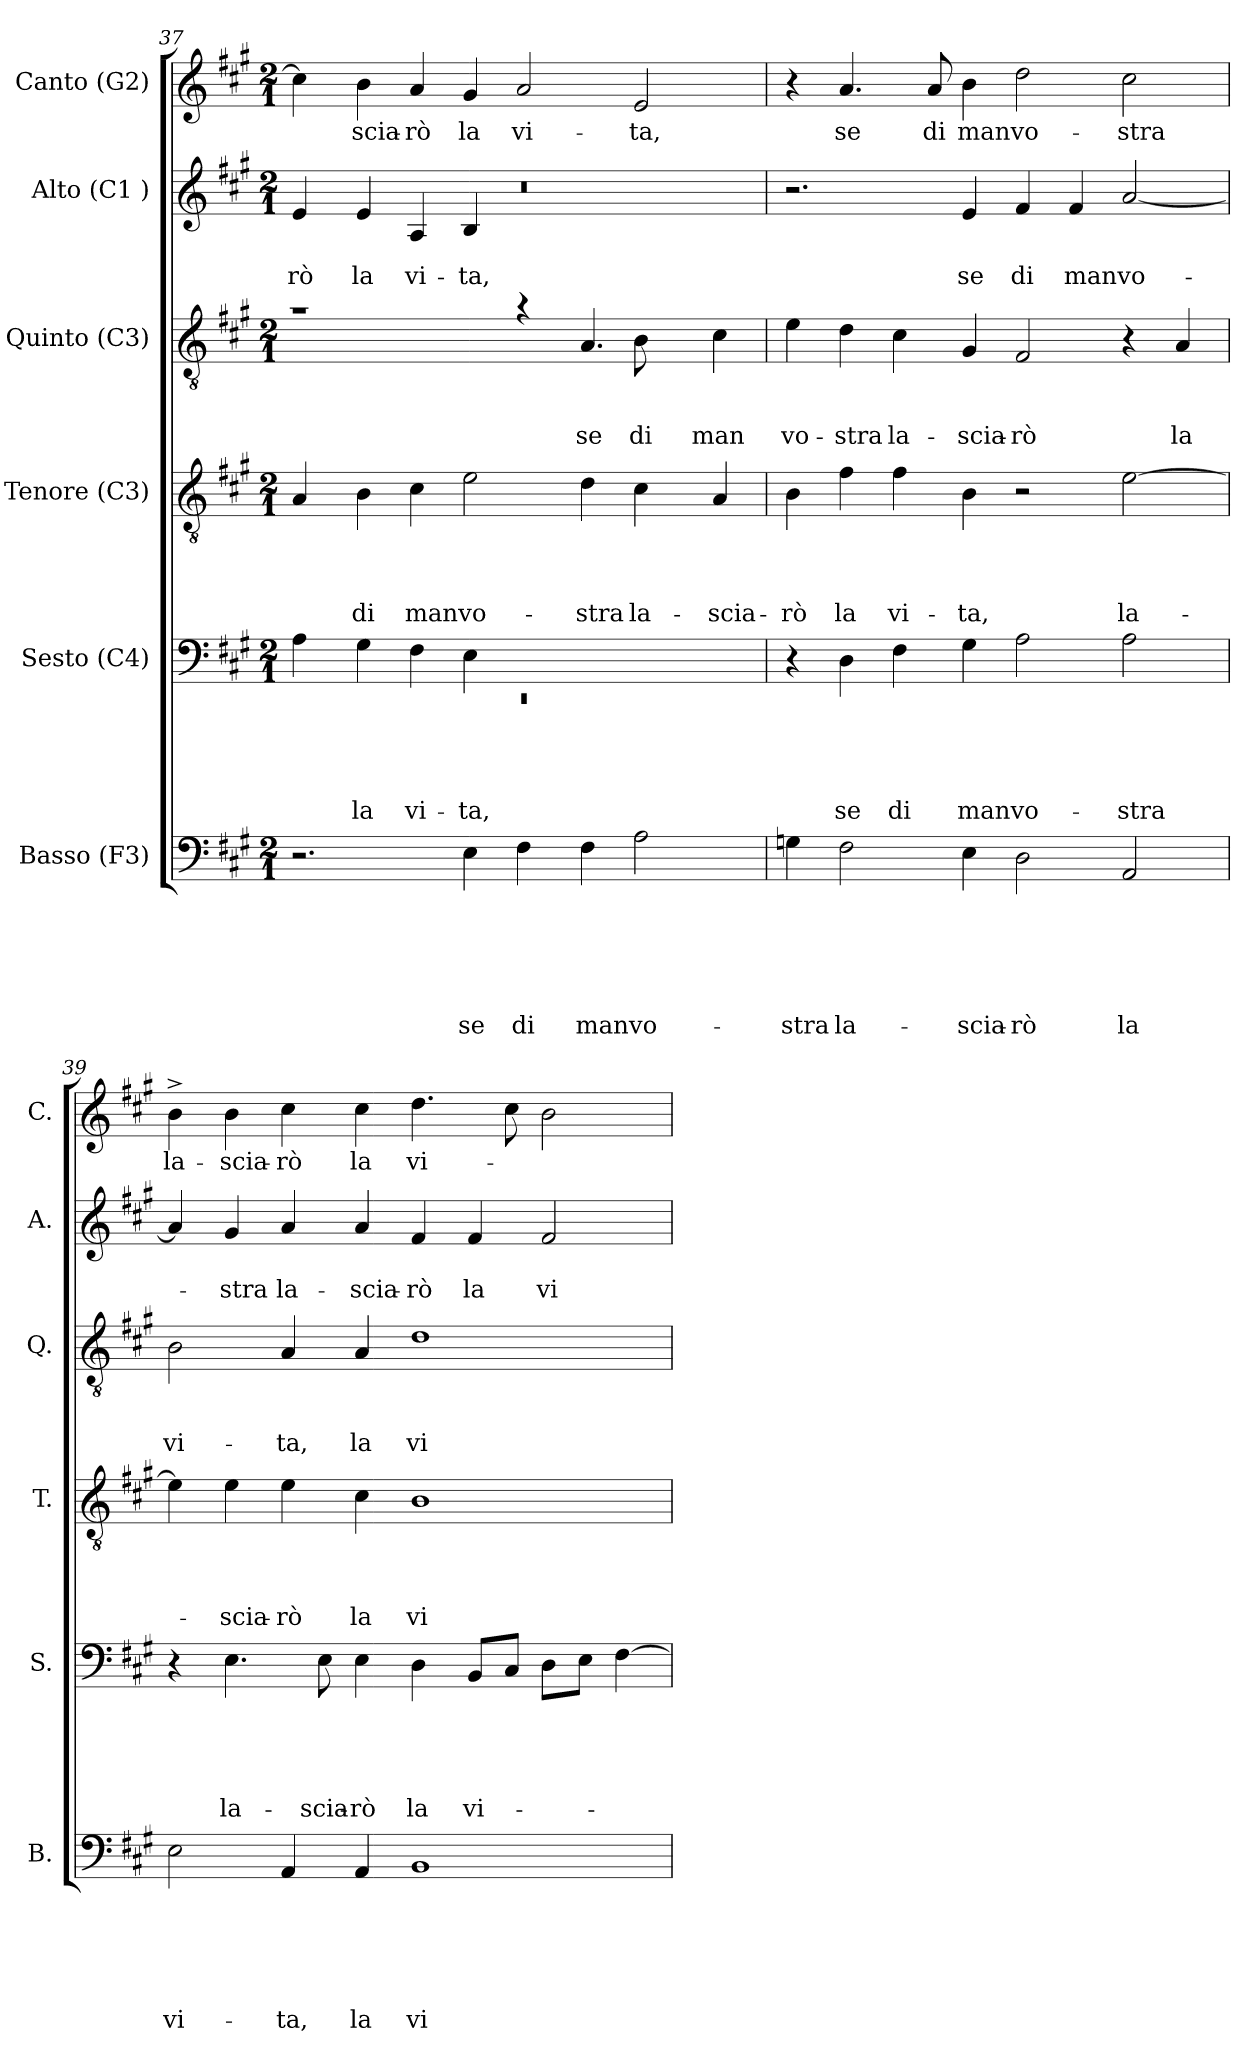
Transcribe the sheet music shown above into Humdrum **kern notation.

**kern	**text	**text	**text	**text	**text	**text	**kern	**text	**text	**text	**text	**text	**kern	**text	**text	**text	**text	**kern	**text	**text	**text	**kern	**text	**text	**kern	**text
*part6	*part6	*part6	*part6	*part6	*part6	*part6	*part5	*part5	*part5	*part5	*part5	*part5	*part4	*part4	*part4	*part4	*part4	*part3	*part3	*part3	*part3	*part2	*part2	*part2	*part1	*part1
*staff6	*staff6	*staff6	*staff6	*staff6	*staff6	*staff6	*staff5	*staff5	*staff5	*staff5	*staff5	*staff5	*staff4	*staff4	*staff4	*staff4	*staff4	*staff3	*staff3	*staff3	*staff3	*staff2	*staff2	*staff2	*staff1	*staff1
*I"Basso (F3)	*	*	*	*	*	*	*I"Sesto (C4)	*	*	*	*	*	*I"Tenore (C3)	*	*	*	*	*I"Quinto (C3)	*	*	*	*I"Alto (C1 )	*	*	*I"Canto (G2)	*
*I'B.	*	*	*	*	*	*	*I'S.	*	*	*	*	*	*I'T.	*	*	*	*	*I'Q.	*	*	*	*I'A.	*	*	*I'C.	*
!!LO:PB:g=z
*clefF4	*	*	*	*	*	*	*clefF4	*	*	*	*	*	*clefGv2	*	*	*	*	*clefGv2	*	*	*	*clefG2	*	*	*clefG2	*
*k[f#c#g#]	*	*	*	*	*	*	*k[f#c#g#]	*	*	*	*	*	*k[f#c#g#]	*	*	*	*	*k[f#c#g#]	*	*	*	*k[f#c#g#]	*	*	*k[f#c#g#]	*
*A:	*	*	*	*	*	*	*A:	*	*	*	*	*	*A:	*	*	*	*	*A:	*	*	*	*A:	*	*	*A:	*
*M2/1	*	*	*	*	*	*	*M2/1	*	*	*	*	*	*M2/1	*	*	*	*	*M2/1	*	*	*	*M2/1	*	*	*M2/1	*
=37	=37	=37	=37	=37	=37	=37	=37	=37	=37	=37	=37	=37	=37	=37	=37	=37	=37	=37	=37	=37	=37	=37	=37	=37	=37	=37
*	*	*	*	*	*	*	*^	*	*	*	*	*	*	*	*	*	*	*	*	*	*	*^	*	*	*	*
*	*	*	*	*	*	*	*	*	*	*	*	*	*	*	*	*	*	*	*	*	*	*	*	*^	*	*	*	*
!	!	!	!	!	!	!	!	!LO:N:vis=1	!	!	!	!	!	!	!	!	!	!	!	!	!	!	!	!	!LO:N:vis=1	!	!LO:LY:b	!	!
*	*	*	*	*	*	*	*	*	*	*	*	*	*	*	*	*	*	*	*^	*	*	*	*	*	*	*	*	*	*
2.r	.	.	.	.	.	.	4A\	0rEE	.	.	.	.	.	4A/	.	.	.	.	1ra	1.ryy	.	.	.	32ryy	4e/	0r	.	-rò	4cc#\]	.
.	.	.	.	.	.	.	.	.	.	.	.	.	.	.	.	.	.	.	.	.	.	.	.	1ryy	.	.	.	.	.	.
!	!	!	!	!	!	!	!	!	!	!	!	!	!LO:LY:b	!	!	!	!	!LO:LY:b	!	!	!	!	!	!	!	!	!	!LO:LY:b	!	!LO:LY:b
.	.	.	.	.	.	.	4G#\	.	.	.	.	.	la	4B\	.	.	.	di	.	.	.	.	.	.	4e/	.	.	la	4b\	-scia-
!	!	!	!	!	!	!	!	!	!	!	!	!	!LO:LY:b	!	!	!	!	!LO:LY:b	!	!	!	!	!	!	!	!	!	!LO:LY:b	!	!LO:LY:b:rj
.	.	.	.	.	.	.	4F#\	.	.	.	.	.	vi-	4c#\	.	.	.	man	.	.	.	.	.	.	4A/	.	.	vi-	4a/	-rò
!	!	!	!	!	!	!LO:LY:b	!	!	!	!	!	!	!LO:LY:b	!	!	!	!	!LO:LY:b	!	!	!	!	!	!	!	!	!	!LO:LY:b	!	!LO:LY:b
4E\	.	.	.	.	.	se	4E\	.	.	.	.	.	-ta,	2e\	.	.	.	vo-	.	.	.	.	.	.	4B/	.	.	-ta,	4g#/	la
!	!	!	!	!	!	!LO:LY:b	!	!	!	!	!	!	!	!	!	!	!	!	!	!	!	!	!	!	!	!	!	!	!	!LO:LY:b
4F#\	.	.	.	.	.	di	1ryy	.	.	.	.	.	.	.	.	.	.	.	4ra	.	.	.	.	.	1ryy	.	.	.	2a/	vi-
.	.	.	.	.	.	.	.	.	.	.	.	.	.	.	.	.	.	.	.	.	.	.	.	2ryy	.	.	.	.	.	.
!	!	!	!	!	!	!LO:LY:b	!	!	!	!	!	!	!	!	!	!	!	!LO:LY:b	!	!	!	!	!LO:LY:b	!	!	!	!	!	!	!
4F#\	.	.	.	.	.	man	.	.	.	.	.	.	.	4d\	.	.	.	-stra	4.A/	.	.	.	se	.	.	.	.	.	.	.
!	!	!	!	!	!	!LO:LY:b	!	!	!	!	!	!	!	!	!	!	!	!LO:LY:b	!	!	!	!	!LO:LY:b	!	!	!	!	!	!	!LO:LY:b
2A\	.	.	.	.	.	vo-	.	.	.	.	.	.	.	4c#\	.	.	.	la-	.	8B\	.	.	di	.	.	.	.	.	2e/	-ta,
.	.	.	.	.	.	.	.	.	.	.	.	.	.	.	.	.	.	.	.	.	.	.	.	4...ryy	.	.	.	.	.	.
.	.	.	.	.	.	.	.	.	.	.	.	.	.	.	.	.	.	.	4.ryy	8ryy	.	.	.	.	.	.	.	.	.	.
!	!	!	!	!	!	!	!	!	!	!	!	!	!	!	!	!	!	!LO:LY:b	!	!	!	!	!LO:LY:b	!	!	!	!	!	!	!
.	.	.	.	.	.	.	.	.	.	.	.	.	.	4A/	.	.	.	-scia-	.	4c#\	.	.	man	.	.	.	.	.	.	.
*	*	*	*	*	*	*	*v	*v	*	*	*	*	*	*	*	*	*	*	*	*	*	*	*	*v	*v	*v	*	*	*	*
=38	=38	=38	=38	=38	=38	=38	=38	=38	=38	=38	=38	=38	=38	=38	=38	=38	=38	=38	=38	=38	=38	=38	=38	=38	=38	=38	=38
!	!	!	!	!	!	!LO:LY:b	!	!	!	!	!	!	!	!	!	!	!LO:LY:b	!	!	!	!	!LO:LY:b	!	!	!	!	!
*	*	*	*	*	*	*	*	*	*	*	*	*	*	*	*	*	*	*v	*v	*	*	*	*	*	*	*	*
4Gn\	.	.	.	.	.	-stra	4r	.	.	.	.	.	4B\	.	.	.	-rò	4e\	.	.	vo-	2.r	.	.	4r	.
!	!	!	!	!	!	!LO:LY:b	!	!	!	!	!	!LO:LY:b	!	!	!	!	!LO:LY:b	!	!	!	!LO:LY:b:rj	!	!	!	!	!LO:LY:b
2F#\	.	.	.	.	.	la-	4D\	.	.	.	.	se	4f#\	.	.	.	la	4d\	.	.	-stra	.	.	.	4.a/	se
!	!	!	!	!	!	!	!	!	!	!	!	!LO:LY:b	!	!	!	!	!LO:LY:b	!	!	!	!LO:LY:b	!	!	!	!	!
.	.	.	.	.	.	.	4F#\	.	.	.	.	di	4f#\	.	.	.	vi-	4c#\	.	.	la-	.	.	.	.	.
!	!	!	!	!	!	!	!	!	!	!	!	!	!	!	!	!	!	!	!	!	!	!	!	!	!	!LO:LY:b
.	.	.	.	.	.	.	.	.	.	.	.	.	.	.	.	.	.	.	.	.	.	.	.	.	8a/	di
!	!	!	!	!	!	!LO:LY:b	!	!	!	!	!	!LO:LY:b	!	!	!	!	!LO:LY:b	!	!	!	!LO:LY:b	!	!	!LO:LY:b	!	!LO:LY:b
4E\	.	.	.	.	.	-scia-	4G#\	.	.	.	.	man	4B\	.	.	.	-ta,	4G#/	.	.	-scia-	4e/	.	se	4b\	man
!	!	!	!	!	!	!LO:LY:b:rj	!	!	!	!	!	!LO:LY:b	!	!	!	!	!	!	!	!	!LO:LY:b:rj	!	!	!LO:LY:b	!	!LO:LY:b
2D\	.	.	.	.	.	-rò	2A\	.	.	.	.	vo-	2r	.	.	.	.	2F#/	.	.	-rò	4f#/	.	di	2dd\	vo-
!	!	!	!	!	!	!	!	!	!	!	!	!	!	!	!	!	!	!	!	!	!	!	!	!LO:LY:b	!	!
.	.	.	.	.	.	.	.	.	.	.	.	.	.	.	.	.	.	.	.	.	.	4f#/	.	man	.	.
!	!	!	!	!	!	!LO:LY:b	!	!	!	!	!	!LO:LY:b	!	!	!	!	!LO:LY:b	!	!	!	!	!	!	!LO:LY:b	!	!LO:LY:b
2AA/	.	.	.	.	.	la	2A\	.	.	.	.	-stra	[>2e\	.	.	.	la-	4r	.	.	.	[<2a/	.	vo-	2cc#\	-stra
!	!	!	!	!	!	!	!	!	!	!	!	!	!	!	!	!	!	!	!	!	!LO:LY:b	!	!	!	!	!
.	.	.	.	.	.	.	.	.	.	.	.	.	.	.	.	.	.	4A/	.	.	la	.	.	.	.	.
=39	=39	=39	=39	=39	=39	=39	=39	=39	=39	=39	=39	=39	=39	=39	=39	=39	=39	=39	=39	=39	=39	=39	=39	=39	=39	=39
!	!	!	!	!	!	!LO:LY:b	!	!	!	!	!	!	!	!	!	!	!	!	!	!	!LO:LY:b	!	!	!	!	!LO:LY:b
2E\	.	.	.	.	.	vi-	4r	.	.	.	.	.	4e\]	.	.	.	.	2B\	.	.	vi-	4a/]	.	.	4b^>\	la-
!	!	!	!	!	!	!	!	!	!	!	!	!LO:LY:b	!	!	!	!	!LO:LY:b	!	!	!	!	!	!	!LO:LY:b	!	!LO:LY:b:rj
.	.	.	.	.	.	.	4.E\	.	.	.	.	la-	4e\	.	.	.	-scia-	.	.	.	.	4g#/	.	-stra	4b\	-scia-
!	!	!	!	!	!	!LO:LY:b	!	!	!	!	!	!	!	!	!	!	!LO:LY:b:rj	!	!	!	!LO:LY:b	!	!	!LO:LY:b	!	!LO:LY:b:rj
4AA/	.	.	.	.	.	-ta,	.	.	.	.	.	.	4e\	.	.	.	-rò	4A/	.	.	-ta,	4a/	.	la-	4cc#\	-rò
!	!	!	!	!	!	!	!	!	!	!	!	!LO:LY:b	!	!	!	!	!	!	!	!	!	!	!	!	!	!
.	.	.	.	.	.	.	8E\	.	.	.	.	-scia-	.	.	.	.	.	.	.	.	.	.	.	.	.	.
!	!	!	!	!	!	!LO:LY:b	!	!	!	!	!	!LO:LY:b:rj	!	!	!	!	!LO:LY:b	!	!	!	!LO:LY:b	!	!	!LO:LY:b	!	!LO:LY:b
4AA/	.	.	.	.	.	la	4E\	.	.	.	.	-rò	4c#\	.	.	.	la	4A/	.	.	la	4a/	.	-scia-	4cc#\	la
!	!	!	!	!	!	!LO:LY:b	!	!	!	!	!	!LO:LY:b	!	!	!	!	!LO:LY:b	!	!	!	!LO:LY:b	!	!	!LO:LY:b:rj	!	!LO:LY:b
1BB	.	.	.	.	.	vi-	4D\	.	.	.	.	la	1B	.	.	.	vi-	1d	.	.	vi-	4f#/	.	-rò	4.dd\	vi-
!	!	!	!	!	!	!	!	!	!	!	!	!LO:LY:b	!	!	!	!	!	!	!	!	!	!	!	!LO:LY:b	!	!
.	.	.	.	.	.	.	8BB/L	.	.	.	.	vi-	.	.	.	.	.	.	.	.	.	4f#/	.	la	.	.
.	.	.	.	.	.	.	8C#/J	.	.	.	.	.	.	.	.	.	.	.	.	.	.	.	.	.	8cc#\	.
!	!	!	!	!	!	!	!	!	!	!	!	!	!	!	!	!	!	!	!	!	!	!	!	!LO:LY:b	!	!
.	.	.	.	.	.	.	8D\L	.	.	.	.	.	.	.	.	.	.	.	.	.	.	2f#/	.	vi-	2b\	.
.	.	.	.	.	.	.	8E\J	.	.	.	.	.	.	.	.	.	.	.	.	.	.	.	.	.	.	.
.	.	.	.	.	.	.	[<4F#\	.	.	.	.	.	.	.	.	.	.	.	.	.	.	.	.	.	.	.
=	=	=	=	=	=	=	=	=	=	=	=	=	=	=	=	=	=	=	=	=	=	=	=	=	=	=
*-	*-	*-	*-	*-	*-	*-	*-	*-	*-	*-	*-	*-	*-	*-	*-	*-	*-	*-	*-	*-	*-	*-	*-	*-	*-	*-
